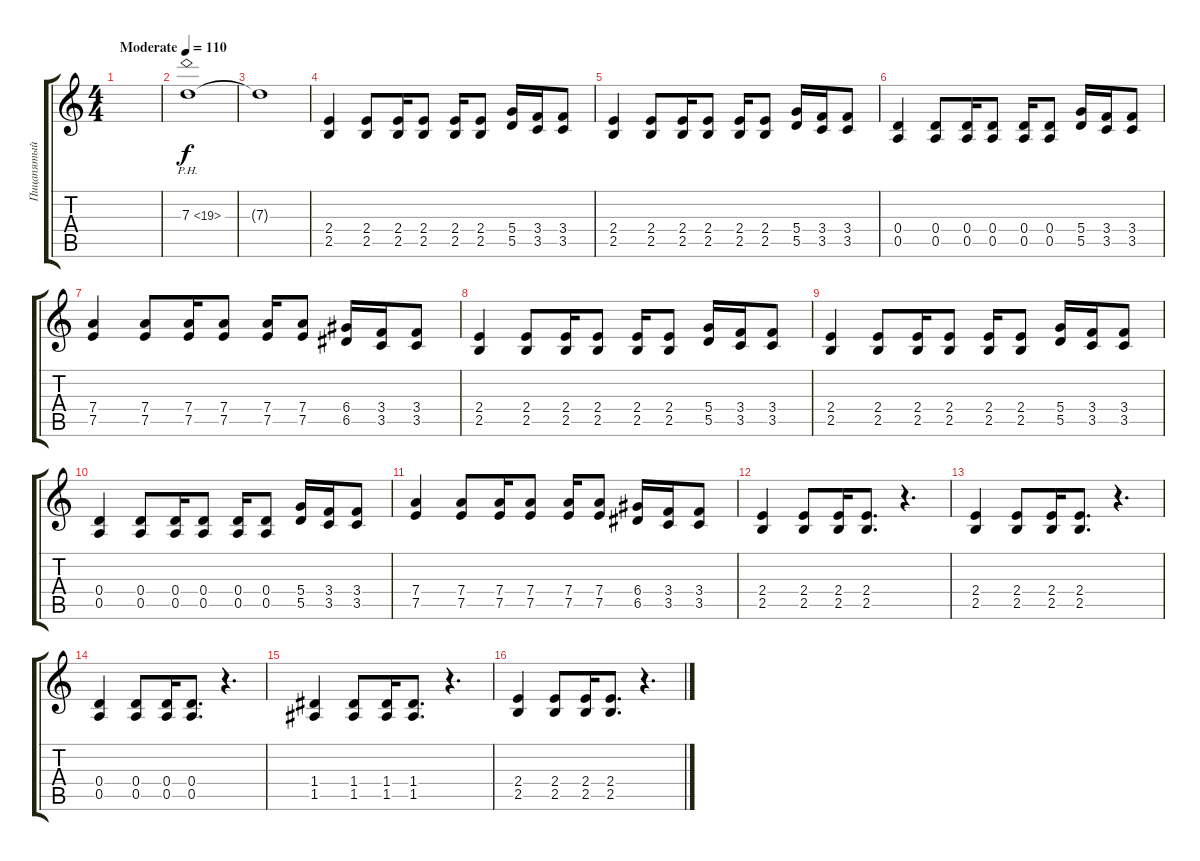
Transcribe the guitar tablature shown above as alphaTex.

\track ("Пицапятый" "Пицапятый") {instrument overdrivenguitar}
\staff {score tabs}
\tuning (E4 B3 G3 D3 A2 E2) {hide}
\ts (4 4)
\tempo (110 "Moderate")
\clef g2
\ks c
|
7.3{ph 12}.1 |
7.3{t}.1 |
(2.4 2.5).4 (2.4 2.5).8 (2.4 2.5).16 (2.4 2.5).8 (2.4 2.5).16 (2.4 2.5).8 (5.4 5.5).16 (3.4 3.5).16 (3.4 3.5).8 |
(2.4 2.5).4 (2.4 2.5).8 (2.4 2.5).16 (2.4 2.5).8 (2.4 2.5).16 (2.4 2.5).8 (5.4 5.5).16 (3.4 3.5).16 (3.4 3.5).8 |
(0.4 0.5).4 (0.4 0.5).8 (0.4 0.5).16 (0.4 0.5).8 (0.4 0.5).16 (0.4 0.5).8 (5.4 5.5).16 (3.4 3.5).16 (3.4 3.5).8 |
(7.4 7.5).4 (7.4 7.5).8 (7.4 7.5).16 (7.4 7.5).8 (7.4 7.5).16 (7.4 7.5).8 (6.4 6.5).16 (3.4 3.5).16 (3.4 3.5).8 |
(2.4 2.5).4 (2.4 2.5).8 (2.4 2.5).16 (2.4 2.5).8 (2.4 2.5).16 (2.4 2.5).8 (5.4 5.5).16 (3.4 3.5).16 (3.4 3.5).8 |
(2.4 2.5).4 (2.4 2.5).8 (2.4 2.5).16 (2.4 2.5).8 (2.4 2.5).16 (2.4 2.5).8 (5.4 5.5).16 (3.4 3.5).16 (3.4 3.5).8 |
(0.4 0.5).4 (0.4 0.5).8 (0.4 0.5).16 (0.4 0.5).8 (0.4 0.5).16 (0.4 0.5).8 (5.4 5.5).16 (3.4 3.5).16 (3.4 3.5).8 |
(7.4 7.5).4 (7.4 7.5).8 (7.4 7.5).16 (7.4 7.5).8 (7.4 7.5).16 (7.4 7.5).8 (6.4 6.5).16 (3.4 3.5).16 (3.4 3.5).8 |
(2.4 2.5).4 (2.4 2.5).8 (2.4 2.5).16 (2.4 2.5).8{d} r.4{d} |
(2.4 2.5).4 (2.4 2.5).8 (2.4 2.5).16 (2.4 2.5).8{d} r.4{d} |
(0.4 0.5).4 (0.4 0.5).8 (0.4 0.5).16 (0.4 0.5).8{d} r.4{d} |
(1.4 1.5).4 (1.4 1.5).8 (1.4 1.5).16 (1.4 1.5).8{d} r.4{d} |
(2.4 2.5).4 (2.4 2.5).8 (2.4 2.5).16 (2.4 2.5).8{d} r.4{d}
